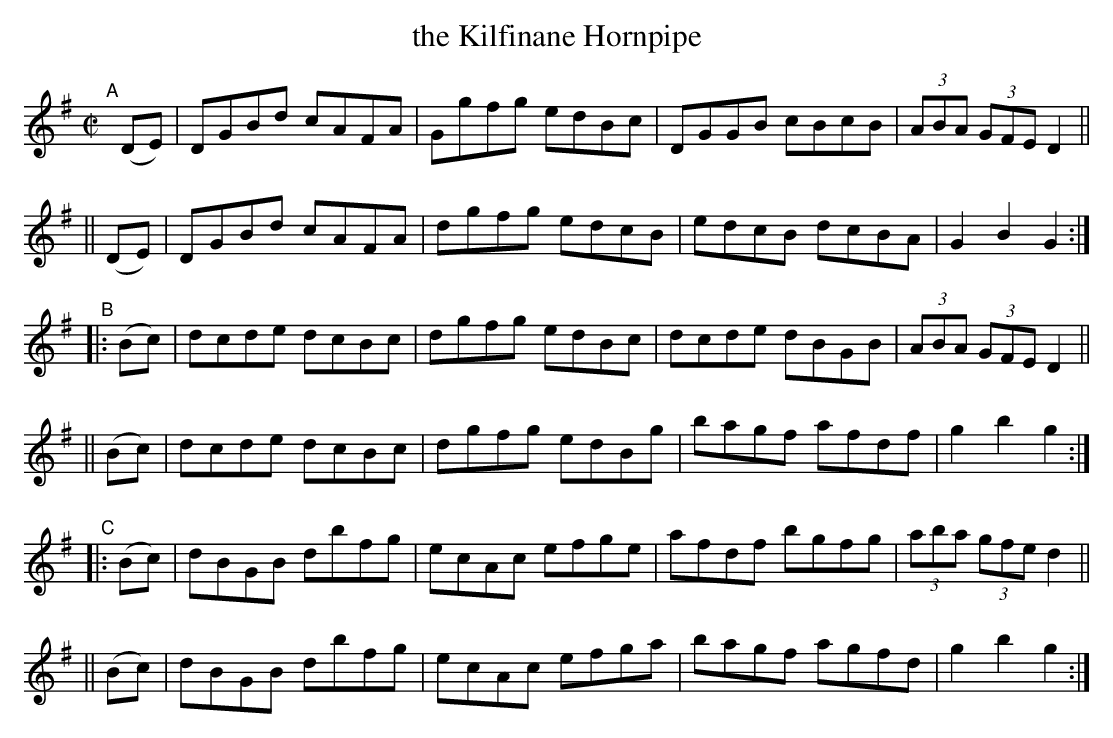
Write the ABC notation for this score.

X:1
T: the Kilfinane Hornpipe
M: C|
L: 1/8
K: G
"^A"\
[|](DE) | DGBd cAFA | Ggfg edBc | DGGB cBcB | (3ABA (3GFE D2 ||
|| (DE) | DGBd cAFA | dgfg edcB | edcB dcBA | G2 B2 G2 :|
"^B"\
|: (Bc) | dcde dcBc | dgfg edBc | dcde dBGB | (3ABA (3GFE D2 ||
|| (Bc) | dcde dcBc | dgfg edBg | bagf afdf | g2 b2 g2 :|
"^C"\
|: (Bc) | dBGB dbfg | ecAc efge | afdf bgfg | (3aba (3gfe d2 ||
|| (Bc) | dBGB dbfg | ecAc efga | bagf agfd | g2 b2 g2 :|
